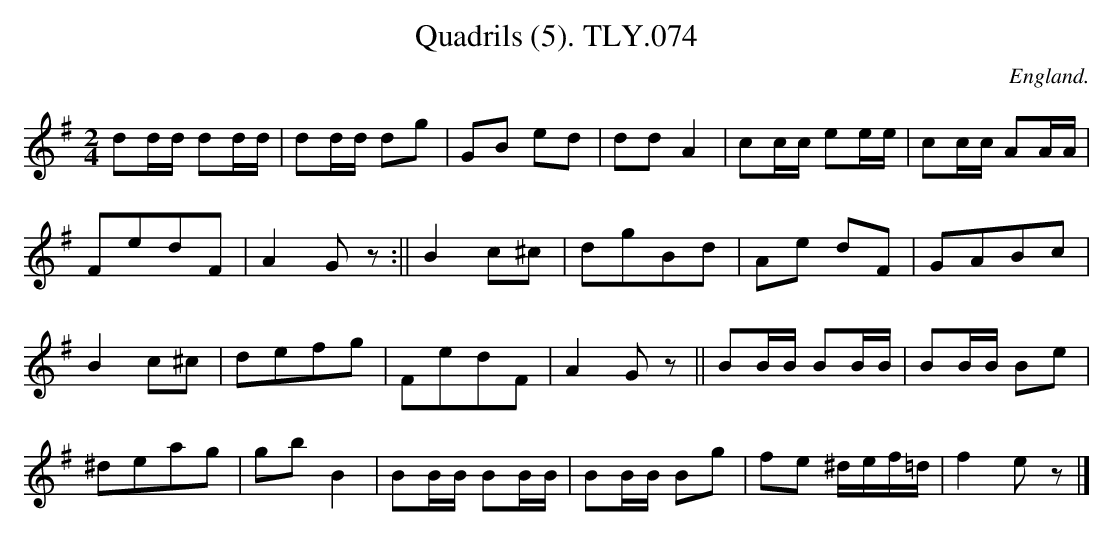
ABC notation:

X:1
T:Quadrils (5). TLY.074
M:2/4
L:1/16
O:England.
K:G
d2dd d2dd| d2dd d2g2| G2B2 e2d2| d2d2 A4| c2cc e2ee| c2cc A2AA|!
 F2e2d2F2| A4 G2z2:||B4 c2^c2| d2g2B2d2| A2e2 d2F2| G2A2B2c2|!
 B4 c2^c2| d2e2f2g2| F2e2d2F2| A4 G2 z2||B2BB B2BB| B2BB B2e2|!
 ^d2e2a2g2| g2b2 B4|B2BB B2BB| B2BB B2g2| f2e2 ^def=d|f4e2 z2|]
